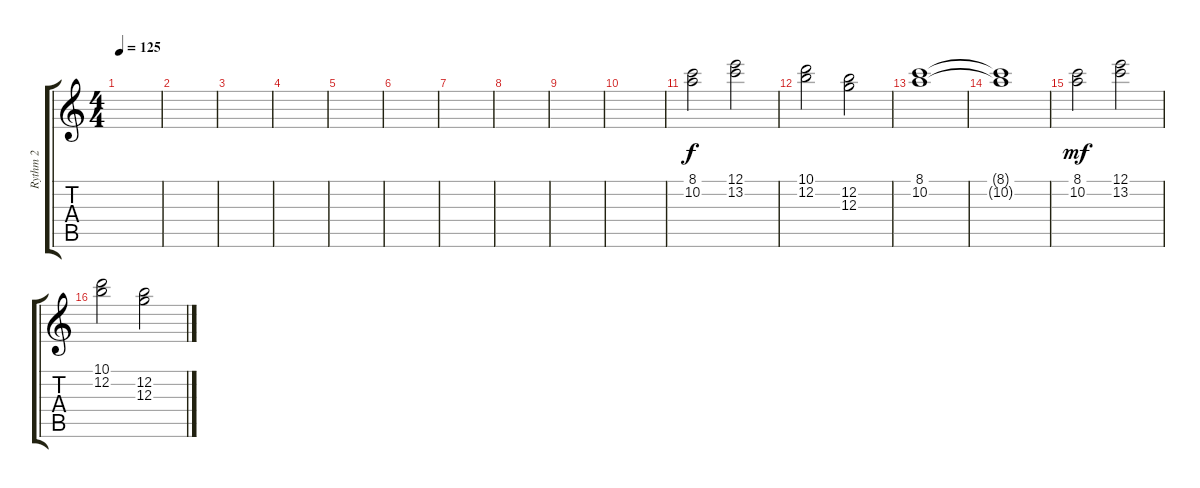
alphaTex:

\track ("Rythm 2" "Rythm 2") {instrument overdrivenguitar}
\staff {score tabs}
\tuning (E4 B3 G3 D3 A2 E2) {hide}
\ts (4 4)
\tempo 125
\clef g2
\ks c
|
|
|
|
|
|
|
|
|
|
(8.1 10.2).2 (12.1 13.2).2 |
(10.1 12.2).2 (12.2 12.3).2 |
(8.1 10.2).1 |
(8.1{t} 10.2{t}).1{dy f} |
(8.1 10.2).2{dy mf} (12.1 13.2).2 |
(10.1 12.2).2 (12.2 12.3).2
